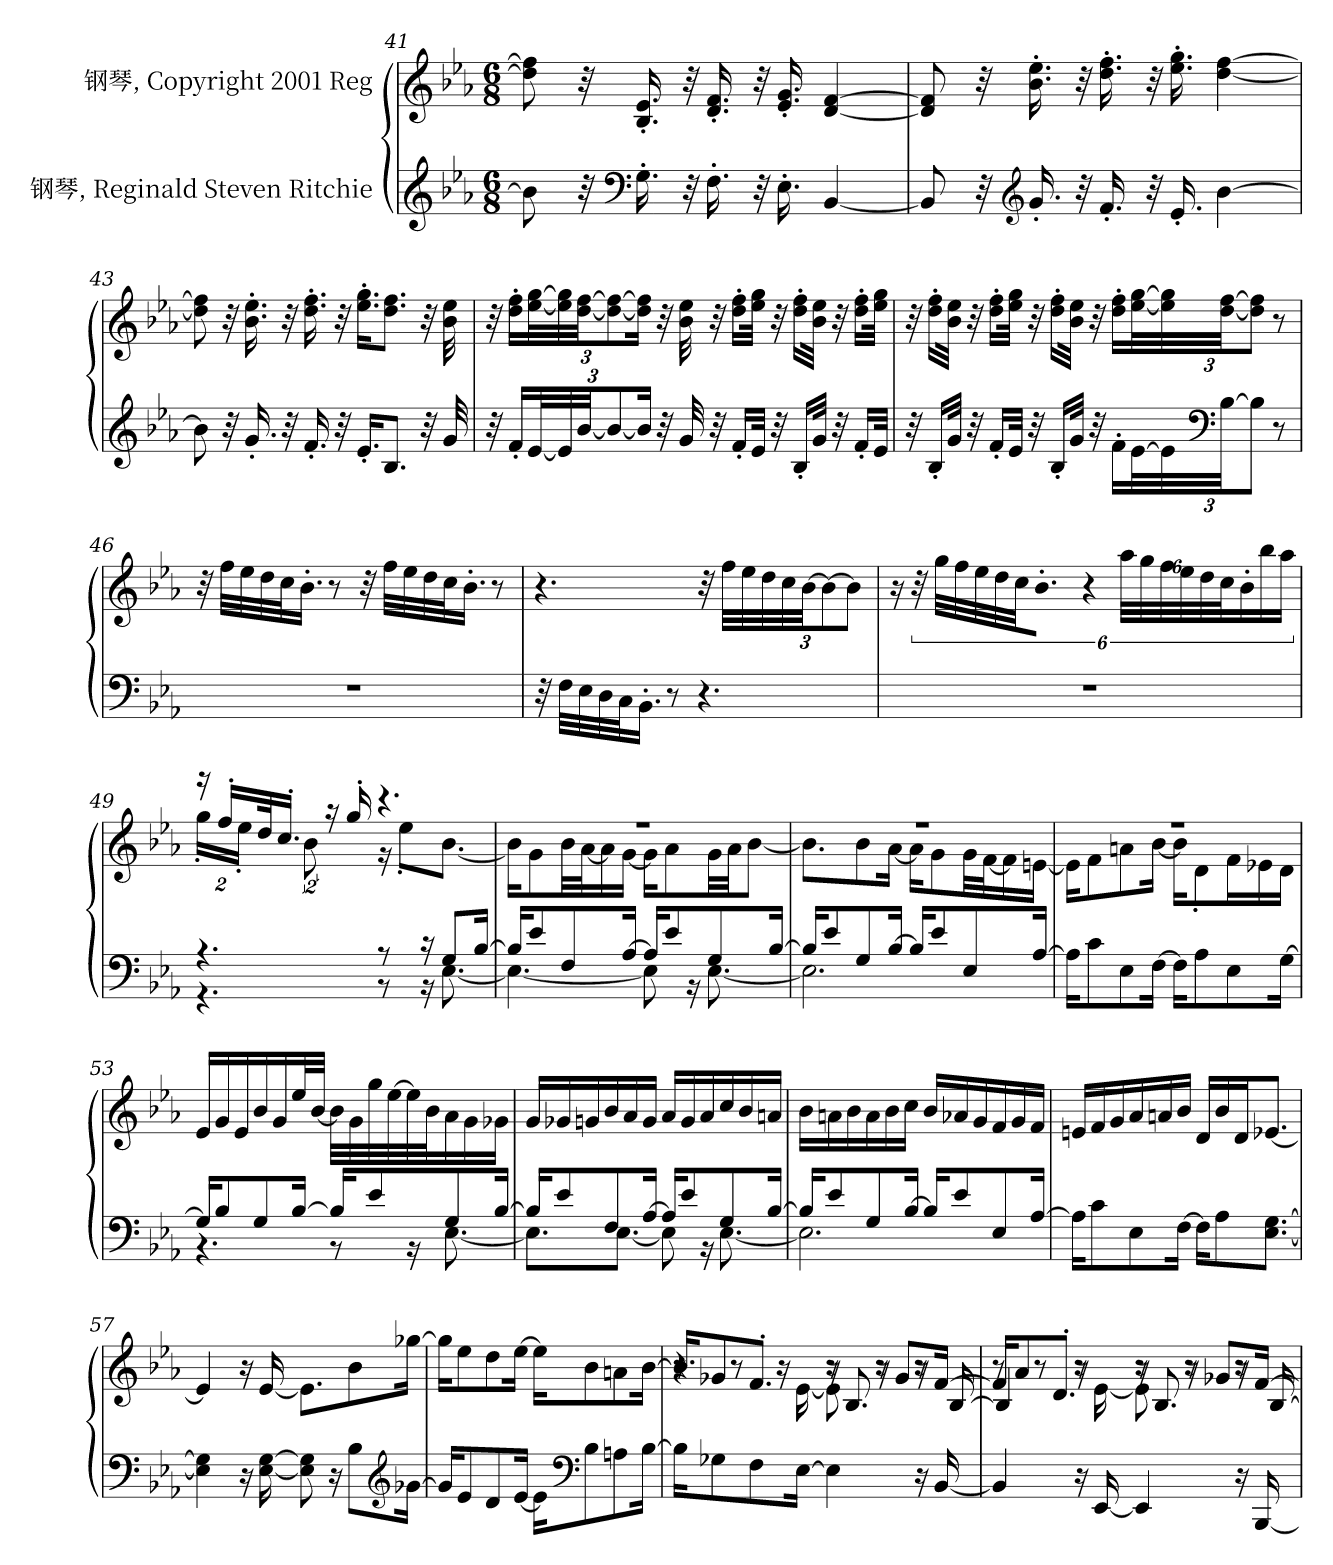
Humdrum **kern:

**kern	**kern
*part2	*part1
*staff2	*staff1
*I"钢琴, Reginald Steven Ritchie	*I"钢琴, Copyright 2001 Reg
*clefG2	*clefG2
*k[b-e-a-]	*k[b-e-a-]
*M6/8	*M6/8
=41	=41
8b-\]	8dd\] 8ff\]
32r	32r
*clefF4	*
16.G'\	16.B-/' 16.e-/'
32r	32r
16.F'\	16.d/' 16.f/'
32r	32r
16.E-'\	16.e-/' 16.g/'
[4BB-/	[4d/ [4f/
!!LO:LB:g=z
=42	=42
8BB-/]	8d/] 8f/]
32r	32r
*clefG2	*
16.g'/	16.b-\' 16.ee-\'
32r	32r
16.f'/	16.dd\' 16.ff\'
32r	32r
16.e-'/	16.ee-\' 16.gg\'
[4b-\	[4dd\ [4ff\
=43	=43
8b-\]	8dd\] 8ff\]
32r	32r
16.g'/	16.b-\' 16.ee-\'
32r	32r
16.f'/	16.dd\' 16.ff\'
32r	32r
16.e-'/KL	16.ee-\' 16.gg\'KL
8.B-/J	8.dd\ 8.ff\J
32r	32r
32g/	32b-\ 32ee-\
!!LO:LB:g=z
=44	=44
32r	32r
16f'/LL	16dd\' 16ff\'LL
[32e-/L	[32ee-\ [32gg\L
*Xbrackettup	*Xbrackettup
48e-/]	48ee-\] 48gg\]
[48b-/JJ	[48dd\ [48ff\JJ
12b-/_	12dd\_ 12ff\_
16b-/Jk]	16dd\] 16ff\]Jk
32r	32r
32g/	32b-\ 32ee-\
32r	32r
16f'/LL	16dd\' 16ff\'LL
32e-/JJk	32ee-\ 32gg\JJk
32r	32r
16B-'/LL	16dd\' 16ff\'LL
32g/JJk	32b-\ 32ee-\JJk
32r	32r
16f'/LL	16dd\' 16ff\'LL
32e-/JJk	32ee-\ 32gg\JJk
=45	=45
32r	32r
16B-'/LL	16dd\' 16ff\'LL
32g/JJk	32b-\ 32ee-\JJk
32r	32r
16f'/LL	16dd\' 16ff\'LL
32e-/JJk	32ee-\ 32gg\JJk
32r	32r
16B-'/LL	16dd\' 16ff\'LL
32g/JJk	32b-\ 32ee-\JJk
32r	32r
16f'\LL	16dd\' 16ff\'LL
[32e-\L	[32ee-\ [32gg\L
48e-\]	48ee-\] 48gg\]
*clefF4	*
[48B-\JJ	[48dd\ [48ff\JJ
12B-\J]	12dd\] 12ff\]J
8r	8r
!!LO:LB:g=z
=46	=46
2.r	32r
.	32ff\LLL
.	32ee-\
.	32dd\
.	32cc\J
.	16.b-'\JJ
.	8r
.	32r
.	32ff\LLL
.	32ee-\
.	32dd\
.	32cc\J
.	16.b-'\JJ
.	8r
=47	=47
32r	4.r
32F\LLL	.
32E-\	.
32D\	.
32C\J	.
16.BB-'\JJ	.
8r	.
4.r	32r
.	32ff\LLL
.	32ee-\
.	32dd\
.	48cc\
.	[48b-\JJ
.	12b-\_
.	8b-\J]
!!LO:LB:g=z
=48	=48
2.r	16r
*	*brackettup
.	48r
.	48gg\LLL
.	48ff\
*	*Xbrackettup
.	48ee-\
.	48dd\
.	48cc\JJ
.	8.b-'\J
.	16r
.	48aa-\LLL
.	48gg\
.	48ff\
.	48ee-\
.	48dd\
.	48cc\J
.	16b-'\
.	16bb-\
.	16aa-\JJ
=49	=49
*^	*^
*	*	*	*brackettup
4.r	4.r	16r	32%3gg'\L
.	.	16ff'/LL	.
.	.	.	32%3ee-'\J
.	.	32dd/K	.
.	.	16.cc'/JJ	.
.	.	.	16%3b-\
.	.	16r	.
.	.	16gg'/	.
8r	8r	4.r	16r
.	.	.	8ee-'\L
16r	16r	.	.
8G/L	[8.E-\	.	[8.b-\J
[16B-/Jk	.	.	.
!!LO:PB:g=z	!!
=50	=50	=50	=50
16B-/KL]	4.E-\_	2.r	16b-\KL]
8e-/	.	.	8g\
8F/	.	.	32b-\LL
.	.	.	[32a-\J
.	.	.	16a-\]
[16A-/Jk	.	.	[16g\JJ
16A-/KL]	8E-\]	.	16g\KL]
8e-/	.	.	8a-\
.	16r	.	.
8G/	[8.E-\	.	32g\LL
.	.	.	32a-\JJ
.	.	.	[8b-\J
[16B-/Jk	.	.	.
=51	=51	=51	=51
16B-/KL]	2.E-\]	2.r	8.b-\L]
8e-/	.	.	.
8G/	.	.	8b-\
[16B-/Jk	.	.	[16a-\Jk
16B-/KL]	.	.	16a-\KL]
8e-/	.	.	8g\
8E-/	.	.	32g\LL
.	.	.	[32f\J
.	.	.	16f\]
[16A-/Jk	.	.	[16en\JJ
*v	*v	*	*
=52	=52	=52
16A-\KL]	2.r	16e\KL]
8c\	.	8f\
8E-\	.	8an\
[16F\Jk	.	[16b-\Jk
16F\KL]	.	16b-\KL]
8A-\	.	8d'\
8E-\	.	16f\L
.	.	16e-X\
[16G\Jk	.	16d\JJ
*	*v	*v
!!LO:LB:g=z
=53	=53
*^	*
16G/KL]	4.r	16e-/LL
8B-/	.	16g/
.	.	16e-/
8G/	.	16b-/
.	.	16g/
[16B-/Jk	.	32ee-/L
.	.	[32b-/JJJ
16B-/KL]	8r	32b-\LLL]
.	.	32g\
8e-/	.	32gg\
.	.	[32ee-\
.	16r	32ee-\]
.	.	32b-\J
8G/	[8.E-\	16a-\
.	.	16g\
[16B-/Jk	.	16g-X\JJ
=54	=54	=54
16B-/KL]	8.E-\L]	16g/LL
8e-/	.	16g-X/
.	.	16gn/
8F/	[8.E-\J	16b-/
.	.	16a-/
[16A-/Jk	.	16g/JJ
16A-/KL]	8E-\]	16a-/LL
8e-/	.	16g/
.	16r	16a-/
8G/	[8.E-\	16cc/
.	.	16b-/
[16B-/Jk	.	16an/JJ
!!LO:LB:g=z
=55	=55	=55
16B-/KL]	2.E-\]	16b-\LL
8e-/	.	16an\
.	.	16b-\
8G/	.	16a\
.	.	16b-\
[16B-/Jk	.	16cc\JJ
16B-/KL]	.	16b-/LL
8e-/	.	16a-X/
.	.	16g/
8E-/	.	16f/
.	.	16g/
[16A-/Jk	.	16f/JJ
*v	*v	*
=56	=56
16A-\KL]	16en/LL
8c\	16f/
.	16g/
8E-\	16a-/
.	16an/
[16F\Jk	16b-/JJ
16F\KL]	16d/LL
8A-\	16b-/
.	16d/J
[8.E-\ [8.G\J	[8.e-X/J
=57	=57
4E-\] 4G\]	4e-/]
16r	16r
[16E-\ [16G\	[16e-/
8E-\] 8G\]	8.e-\L]
16r	.
8B-\L	8b-\
*clefG2	*
[16g-X\Jk	[16gg-X\Jk
!!LO:LB:g=z
=58	=58
16g-/KL]	16gg-\KL]
8e-/	8ee-\
8d/	8dd\
[16e-/Jk	[16ee-\Jk
16e-\KL]	16ee-\KL]
*clefF4	*
8B-\	8b-\
8An\	8an\
[16B-\Jk	[16b-\Jk
=59	=59
*	*^
*	*	*^
16B-\KL]	16b-/KL]	8r	4.r
8G-X\	8g-X/	.	.
.	.	8r	.
8F\	8.f'/J	.	.
.	.	16r	.
[16E-\Jk	.	[16e-\	.
4E-\]	8r	8e-\]	16r
.	.	.	8.B-/
.	16r	8r	.
.	8g-/L	.	.
16r	.	8r	16r
[16BB-/	[16f/Jk	.	[16B-/
=60	=60	=60	=60
4BB-/]	16f/KL]	8r	4B-/]
.	8a-/	.	.
.	.	8r	.
.	8.d'/J	.	.
16r	.	16r	8r
[16EE-/	.	[16e-\	.
4EE-/]	8r	8e-\]	16r
.	.	.	8.B-/
.	16r	8r	.
.	8g-X/L	.	.
16r	.	8r	16r
[16BBB-/	[16f/Jk	.	[16B-/
*	*v	*v	*v
=	=
*-	*-
